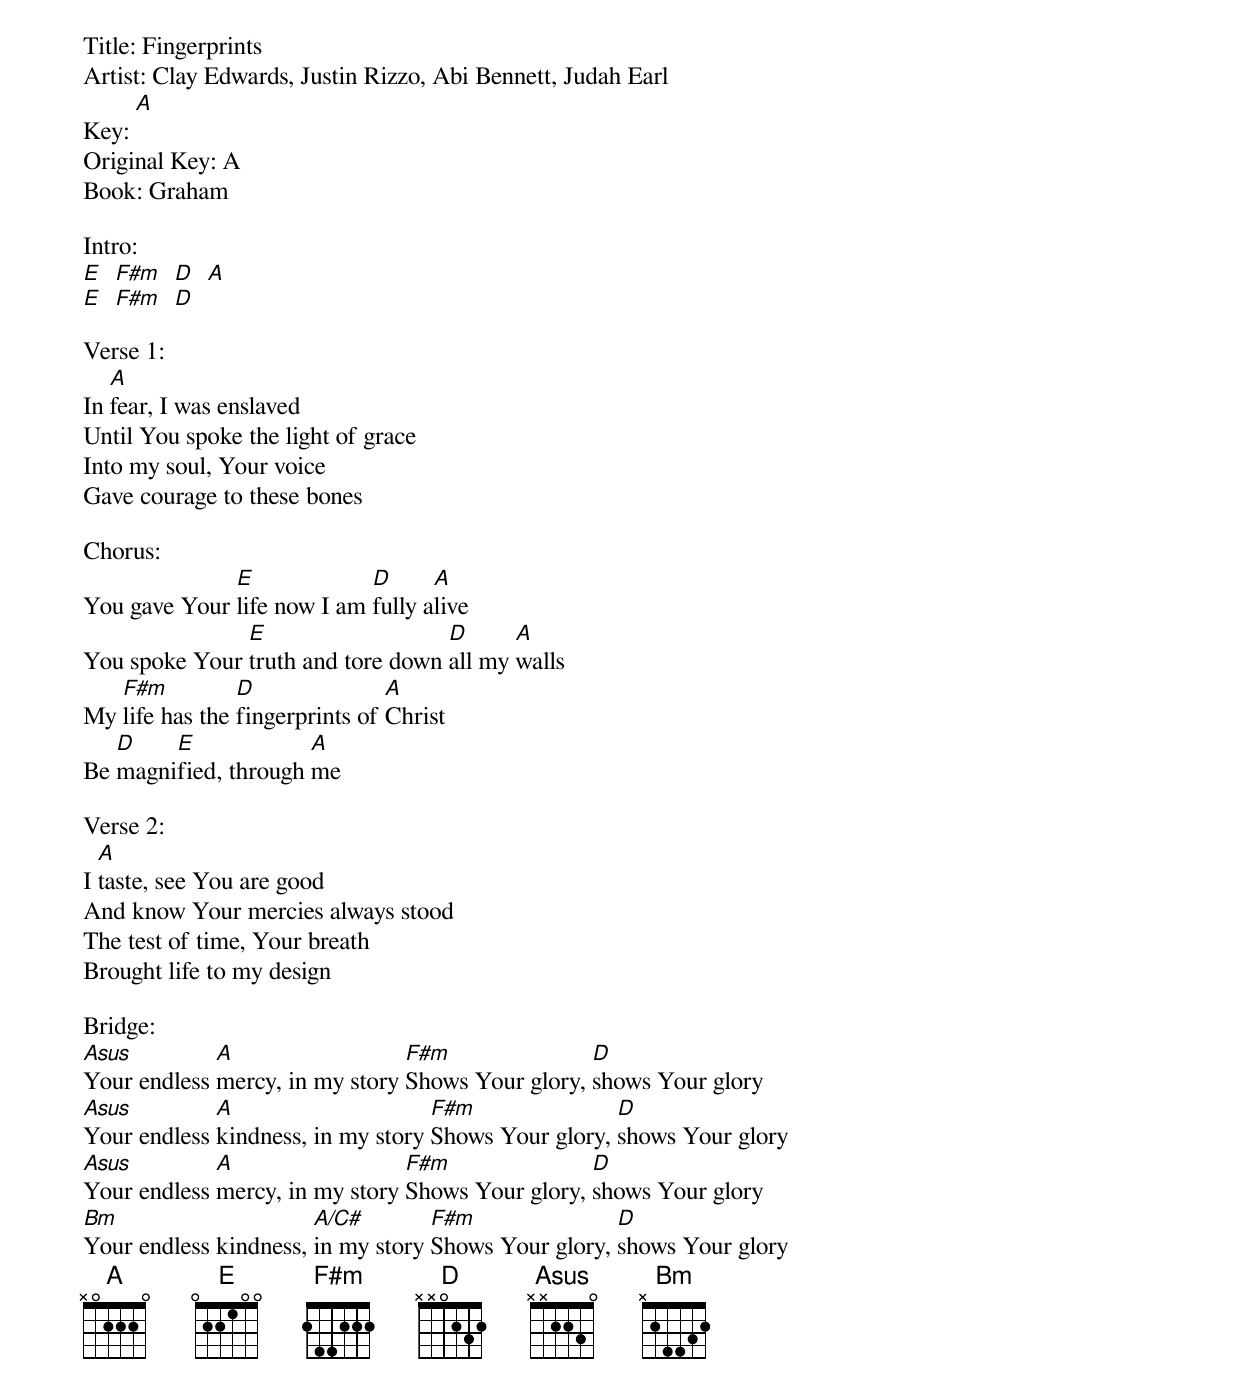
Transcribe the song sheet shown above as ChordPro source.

Title: Fingerprints
Artist: Clay Edwards, Justin Rizzo, Abi Bennett, Judah Earl
Key: [A]
Original Key: A
Book: Graham

Intro:
[E]  [F#m]  [D]  [A]
[E]  [F#m]  [D]

Verse 1:
In [A]fear, I was enslaved
Until You spoke the light of grace
Into my soul, Your voice
Gave courage to these bones

Chorus:
You gave Your [E]life now I am [D]fully a[A]live
You spoke Your [E]truth and tore down [D]all my [A]walls
My [F#m]life has the [D]fingerprints of [A]Christ
Be [D]magni[E]fied, through [A]me

Verse 2:
I [A]taste, see You are good
And know Your mercies always stood
The test of time, Your breath
Brought life to my design

Bridge:
[Asus]Your endless [A]mercy, in my story [F#m]Shows Your glory, [D]shows Your glory
[Asus]Your endless [A]kindness, in my story [F#m]Shows Your glory, [D]shows Your glory
[Asus]Your endless [A]mercy, in my story [F#m]Shows Your glory, [D]shows Your glory
[Bm]Your endless kindness, [A/C#]in my story [F#m]Shows Your glory, [D]shows Your glory
